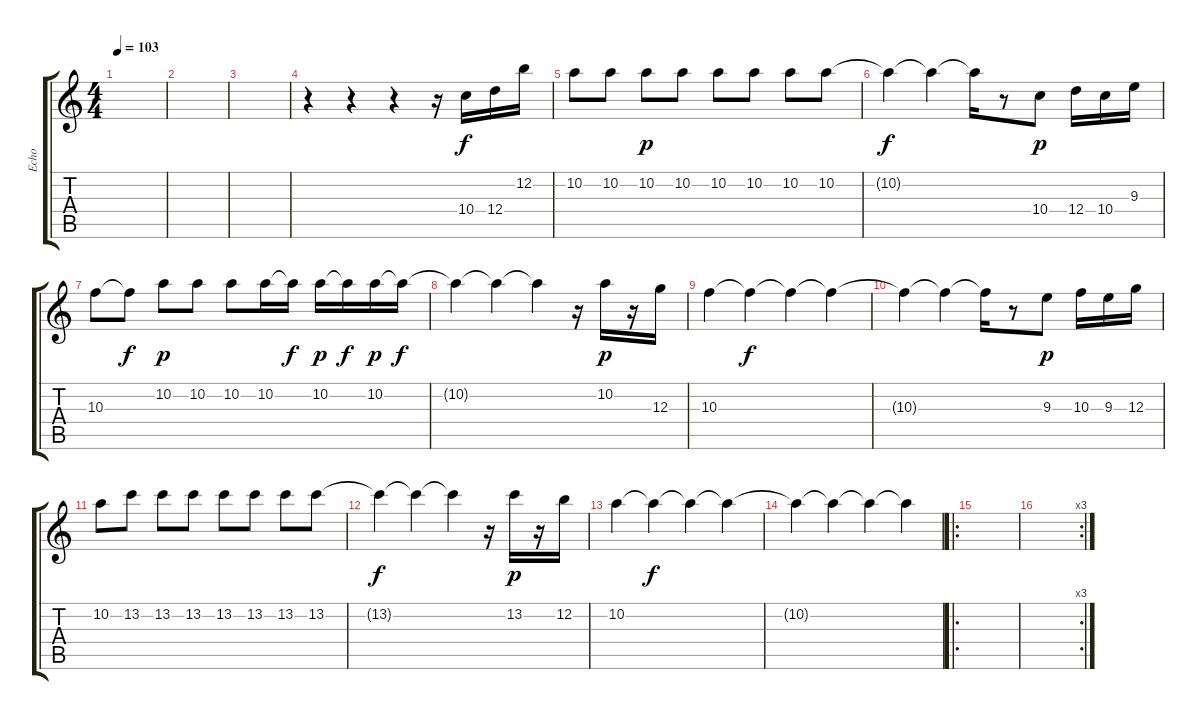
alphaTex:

\track ("Echo" "Echo") {instrument distortionguitar}
\staff {score tabs}
\tuning (E4 B3 G3 D3 A2 E2) {hide}
\ts (4 4)
\tempo 103
\clef g2
\ks c
|
|
|
r.4 r.4 r.4 r.16 10.4.16 12.4.16 12.2.16 |
10.2.8 10.2.8 10.2.8{dy p} 10.2.8 10.2.8 10.2.8 10.2.8 10.2.8 |
10.2{t}.4{dy f} 10.2{t}.4 10.2{t}.16 r.8 10.4.8{dy p} 12.4.16 10.4.16 9.3.16 |
10.3.8 10.3{t}.8{dy f} 10.2.8{dy p} 10.2.8 10.2.8 10.2.16 10.2{t}.16{dy f} 10.2.16{dy p} 10.2{t}.16{dy f} 10.2.16{dy p} 10.2{t}.16{dy f} |
10.2{t}.4 10.2{t}.4 10.2{t}.4 r.16 10.2.16{dy p} r.16 12.3.16 |
10.3.4 10.3{t}.4{dy f} 10.3{t}.4 10.3{t}.4 |
10.3{t}.4 10.3{t}.4 10.3{t}.16 r.8 9.3.8{dy p} 10.3.16 9.3.16 12.3.16 |
10.2.8 13.2.8 13.2.8 13.2.8 13.2.8 13.2.8 13.2.8 13.2.8 |
13.2{t}.4{dy f} 13.2{t}.4 13.2{t}.4 r.16 13.2.16{dy p} r.16 12.2.16 |
10.2.4 10.2{t}.4{dy f} 10.2{t}.4 10.2{t}.4 |
10.2{t}.4 10.2{t}.4 10.2{t}.4 10.2{t}.4 |
\ro
|
\rc 3
